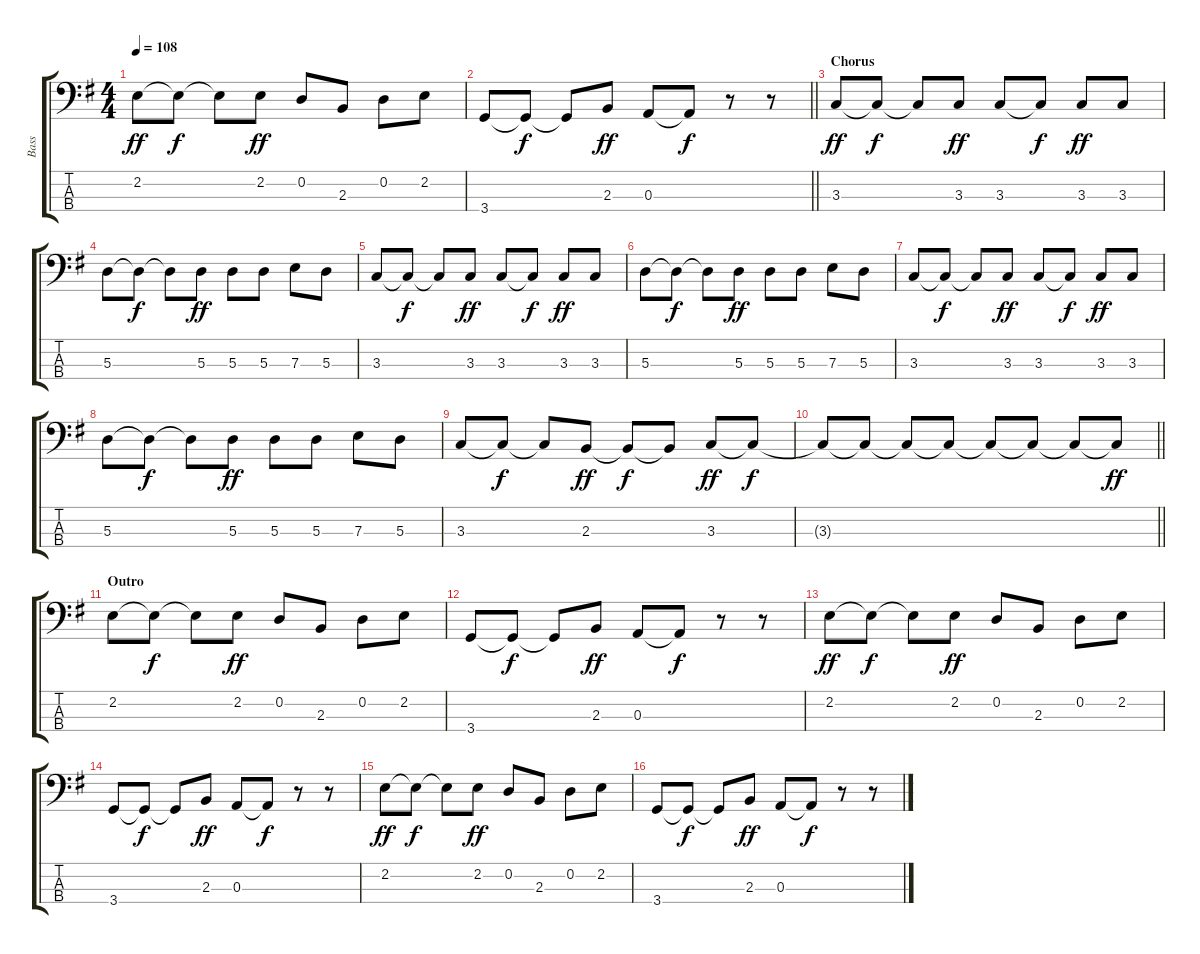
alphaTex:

\track ("Bass" "Bass") {instrument electricbasspick}
\staff {score tabs}
\tuning (G2 D2 A1 E1) {hide}
\ts (4 4)
\tempo 108
\clef f4
\ks g
2.2.8{dy ff} 2.2{t}.8{dy f} 2.2{t}.8 2.2.8{dy ff} 0.2.8 2.3.8 0.2.8 2.2.8 |
\barLineRight lightlight
3.4.8 3.4{t}.8{dy f} 3.4{t}.8 2.3.8{dy ff} 0.3.8 0.3{t}.8{dy f} r.8 r.8 |
\section ("" "Chorus")
3.3.8{dy ff} 3.3{t}.8{dy f} 3.3{t}.8 3.3.8{dy ff} 3.3.8 3.3{t}.8{dy f} 3.3.8{dy ff} 3.3.8 |
5.3.8 5.3{t}.8{dy f} 5.3{t}.8 5.3.8{dy ff} 5.3.8 5.3.8 7.3.8 5.3.8 |
3.3.8 3.3{t}.8{dy f} 3.3{t}.8 3.3.8{dy ff} 3.3.8 3.3{t}.8{dy f} 3.3.8{dy ff} 3.3.8 |
5.3.8 5.3{t}.8{dy f} 5.3{t}.8 5.3.8{dy ff} 5.3.8 5.3.8 7.3.8 5.3.8 |
3.3.8 3.3{t}.8{dy f} 3.3{t}.8 3.3.8{dy ff} 3.3.8 3.3{t}.8{dy f} 3.3.8{dy ff} 3.3.8 |
5.3.8 5.3{t}.8{dy f} 5.3{t}.8 5.3.8{dy ff} 5.3.8 5.3.8 7.3.8 5.3.8 |
3.3.8 3.3{t}.8{dy f} 3.3{t}.8 2.3.8{dy ff} 2.3{t}.8{dy f} 2.3{t}.8 3.3.8{dy ff} 3.3{t}.8{dy f} |
\barLineRight lightlight
3.3{t}.8 3.3{t}.8 3.3{t}.8 3.3{t}.8 3.3{t}.8 3.3{t}.8 3.3{t}.8 3.3{t}.8{dy ff} |
\section ("" "Outro")
2.2.8 2.2{t}.8{dy f} 2.2{t}.8 2.2.8{dy ff} 0.2.8 2.3.8 0.2.8 2.2.8 |
3.4.8 3.4{t}.8{dy f} 3.4{t}.8 2.3.8{dy ff} 0.3.8 0.3{t}.8{dy f} r.8 r.8 |
2.2.8{dy ff} 2.2{t}.8{dy f} 2.2{t}.8 2.2.8{dy ff} 0.2.8 2.3.8 0.2.8 2.2.8 |
3.4.8 3.4{t}.8{dy f} 3.4{t}.8 2.3.8{dy ff} 0.3.8 0.3{t}.8{dy f} r.8 r.8 |
2.2.8{dy ff} 2.2{t}.8{dy f} 2.2{t}.8 2.2.8{dy ff} 0.2.8 2.3.8 0.2.8 2.2.8 |
3.4.8 3.4{t}.8{dy f} 3.4{t}.8 2.3.8{dy ff} 0.3.8 0.3{t}.8{dy f} r.8 r.8
